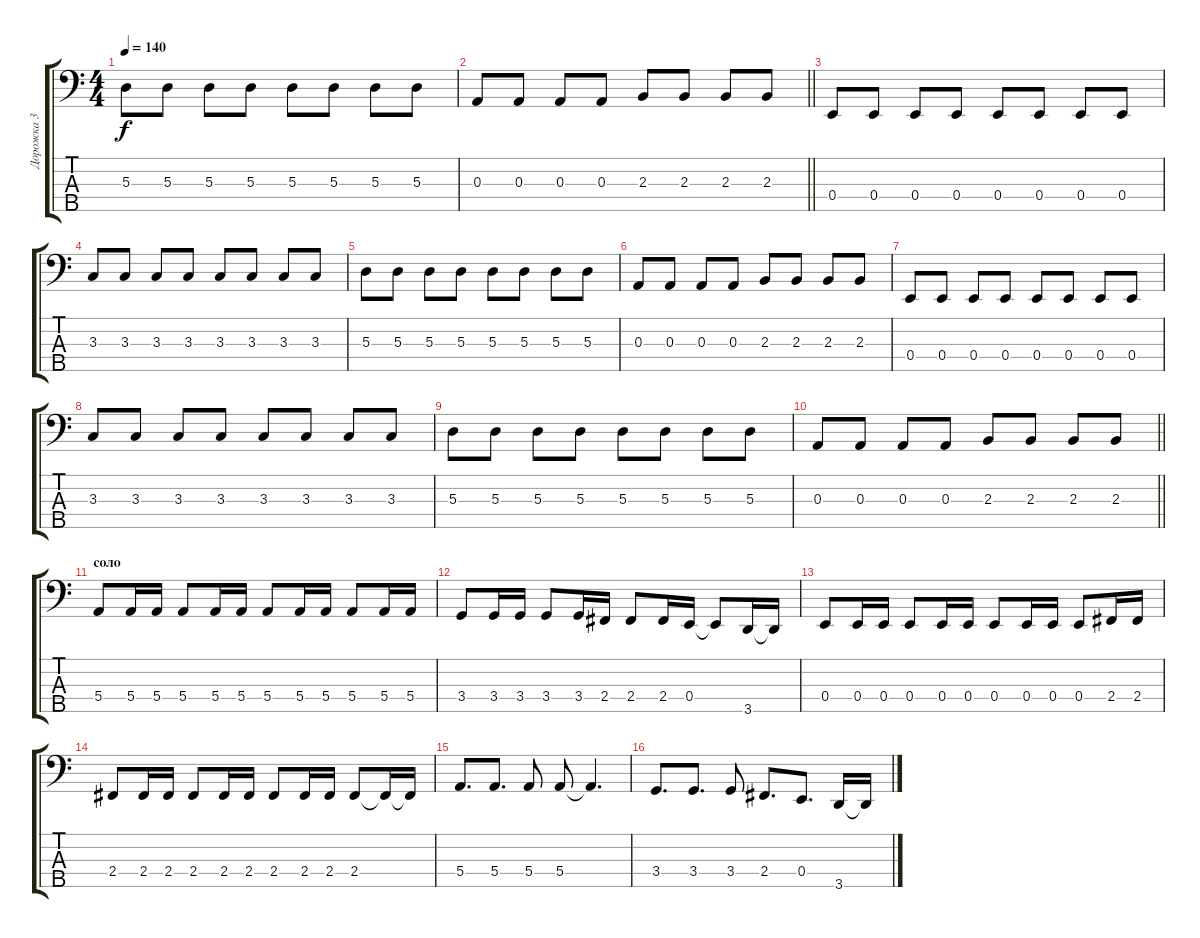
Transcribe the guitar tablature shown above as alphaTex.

\track ("Дорожка 3" "Дорожка 3") {instrument electricbassfinger}
\staff {score tabs}
\tuning (G2 D2 A1 E1 B0) {hide}
\ts (4 4)
\tempo 140
\clef f4
\ks c
5.3.8{dy f} 5.3.8 5.3.8 5.3.8 5.3.8 5.3.8 5.3.8 5.3.8 |
\barLineRight lightlight
0.3.8 0.3.8 0.3.8 0.3.8 2.3.8 2.3.8 2.3.8 2.3.8 |
0.4.8 0.4.8 0.4.8 0.4.8 0.4.8 0.4.8 0.4.8 0.4.8 |
3.3.8 3.3.8 3.3.8 3.3.8 3.3.8 3.3.8 3.3.8 3.3.8 |
5.3.8 5.3.8 5.3.8 5.3.8 5.3.8 5.3.8 5.3.8 5.3.8 |
0.3.8 0.3.8 0.3.8 0.3.8 2.3.8 2.3.8 2.3.8 2.3.8 |
0.4.8 0.4.8 0.4.8 0.4.8 0.4.8 0.4.8 0.4.8 0.4.8 |
3.3.8 3.3.8 3.3.8 3.3.8 3.3.8 3.3.8 3.3.8 3.3.8 |
5.3.8 5.3.8 5.3.8 5.3.8 5.3.8 5.3.8 5.3.8 5.3.8 |
\barLineRight lightlight
0.3.8 0.3.8 0.3.8 0.3.8 2.3.8 2.3.8 2.3.8 2.3.8 |
\section ("" "соло")
5.4.8 5.4.16 5.4.16 5.4.8 5.4.16 5.4.16 5.4.8 5.4.16 5.4.16 5.4.8 5.4.16 5.4.16 |
3.4.8 3.4.16 3.4.16 3.4.8 3.4.16 2.4.16 2.4.8 2.4.16 0.4.16 0.4{t}.8 3.5.16 3.5{t}.16 |
0.4.8 0.4.16 0.4.16 0.4.8 0.4.16 0.4.16 0.4.8 0.4.16 0.4.16 0.4.8 2.4.16 2.4.16 |
2.4.8 2.4.16 2.4.16 2.4.8 2.4.16 2.4.16 2.4.8 2.4.16 2.4.16 2.4.8 2.4{t}.16 2.4{t}.16 |
5.4.8{d} 5.4.8{d} 5.4.8 5.4.8 5.4{t}.4{d} |
3.4.8{d} 3.4.8{d} 3.4.8 2.4.8{d} 0.4.8{d} 3.5.16 3.5{t}.16
